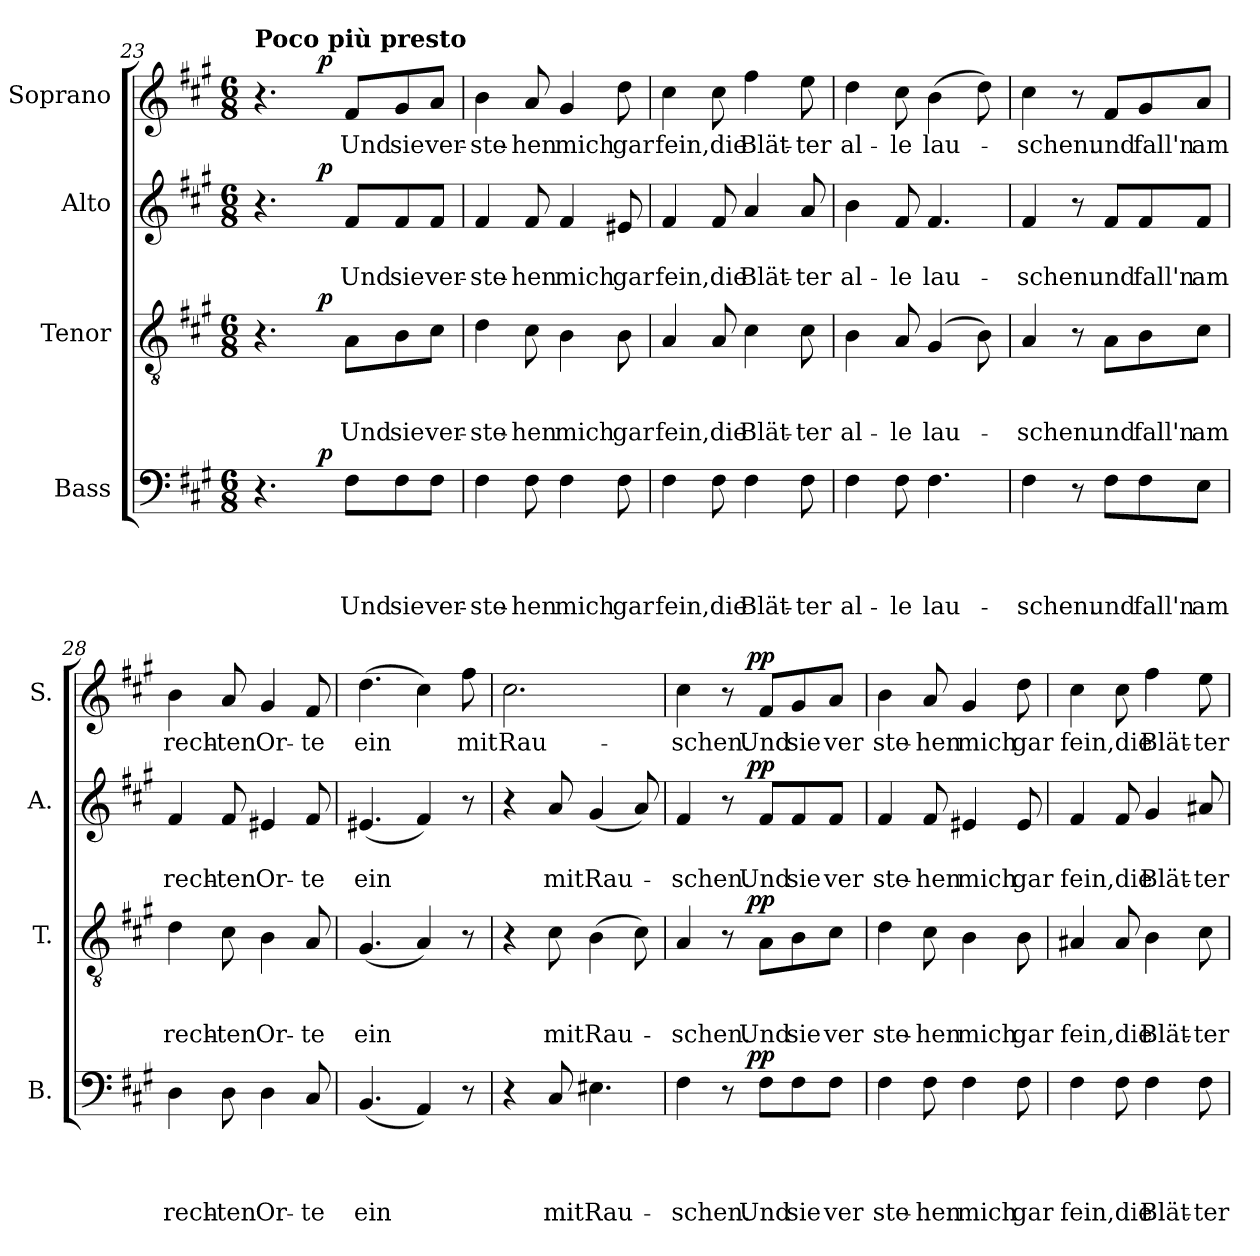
**kern	**text	**text	**text	**text	**dynam	**kern	**text	**text	**text	**dynam	**kern	**text	**text	**dynam	**kern	**text	**dynam
*part4	*part4	*part4	*part4	*part4	*part4	*part3	*part3	*part3	*part3	*part3	*part2	*part2	*part2	*part2	*part1	*part1	*part1
*staff4	*staff4	*staff4	*staff4	*staff4	*staff4	*staff3	*staff3	*staff3	*staff3	*staff3	*staff2	*staff2	*staff2	*staff2	*staff1	*staff1	*staff1
*I"Bass	*	*	*	*	*	*I"Tenor	*	*	*	*	*I"Alto	*	*	*	*I"Soprano	*	*
*I'B.	*	*	*	*	*	*I'T.	*	*	*	*	*I'A.	*	*	*	*I'S.	*	*
*clefF4	*	*	*	*	*	*clefGv2	*	*	*	*	*clefG2	*	*	*	*clefG2	*	*
*k[f#c#g#]	*	*	*	*	*	*k[f#c#g#]	*	*	*	*	*k[f#c#g#]	*	*	*	*k[f#c#g#]	*	*
*A:	*	*	*	*	*	*A:	*	*	*	*	*A:	*	*	*	*A:	*	*
*M6/8	*	*	*	*	*	*M6/8	*	*	*	*	*M6/8	*	*	*	*M6/8	*	*
=23	=23	=23	=23	=23	=23	=23	=23	=23	=23	=23	=23	=23	=23	=23	=23	=23	=23
*^	*	*	*	*	*	*^	*	*	*	*	*^	*	*	*	*^	*	*
!	!	!	!	!	!	!	!	!	!	!	!	!	!	!	!	!	!	!LO:TX:a:B:t=Poco più presto	!	!	!
4.r	4ryy	.	.	.	.	.	4.r	4ryy	.	.	.	.	4.r	4ryy	.	.	.	4.r	4ryy	.	.
.	32ryy	.	.	.	.	.	.	32ryy	.	.	.	.	.	32ryy	.	.	.	.	32ryy	.	.
!	!	!	!	!	!	!LO:DY:a	!	!	!	!	!	!LO:DY:a	!	!	!	!	!LO:DY:a	!	!	!	!LO:DY:a
.	4...ryy	.	.	.	.	p	.	4...ryy	.	.	.	p	.	4...ryy	.	.	p	.	4...ryy	.	p
!	!	!	!	!	!LO:LY:b	!	!	!	!	!	!LO:LY:b	!	!	!	!	!LO:LY:b	!	!	!	!LO:LY:b	!
8F#\L	.	.	.	.	Und	.	8A\L	.	.	.	Und	.	8f#/L	.	.	Und	.	8f#/L	.	Und	.
!	!	!	!	!	!LO:LY:b	!	!	!	!	!	!LO:LY:b	!	!	!	!	!LO:LY:b	!	!	!	!LO:LY:b	!
8F#\	.	.	.	.	sie	.	8B\	.	.	.	sie	.	8f#/	.	.	sie	.	8g#/	.	sie	.
!	!	!	!	!	!LO:LY:b	!	!	!	!	!	!LO:LY:b	!	!	!	!	!LO:LY:b	!	!	!	!LO:LY:b	!
8F#\J	.	.	.	.	ver-	.	8c#\J	.	.	.	ver-	.	8f#/J	.	.	ver-	.	8a/J	.	ver-	.
=24	=24	=24	=24	=24	=24	=24	=24	=24	=24	=24	=24	=24	=24	=24	=24	=24	=24	=24	=24	=24	=24
!	!	!	!	!	!LO:LY:b	!	!	!	!	!	!LO:LY:b	!	!	!	!	!LO:LY:b	!	!	!	!LO:LY:b	!
*v	*v	*	*	*	*	*	*	*	*	*	*	*	*v	*v	*	*	*	*v	*v	*	*
*	*	*	*	*	*	*v	*v	*	*	*	*	*	*	*	*	*	*	*
4F#\	.	.	.	-ste-	.	4d\	.	.	-ste-	.	4f#/	.	-ste-	.	4b\	-ste-	.
!	!	!	!	!LO:LY:b:rj	!	!	!	!	!LO:LY:b:rj	!	!	!	!LO:LY:b:rj	!	!	!LO:LY:b:rj	!
8F#\	.	.	.	-hen	.	8c#\	.	.	-hen	.	8f#/	.	-hen	.	8a/	-hen	.
!	!	!	!	!LO:LY:b	!	!	!	!	!LO:LY:b	!	!	!	!LO:LY:b	!	!	!LO:LY:b	!
4F#\	.	.	.	mich	.	4B\	.	.	mich	.	4f#/	.	mich	.	4g#/	mich	.
!	!	!	!	!LO:LY:b	!	!	!	!	!LO:LY:b	!	!	!	!LO:LY:b	!	!	!LO:LY:b	!
8F#\	.	.	.	gar	.	8B\	.	.	gar	.	8e#X/	.	gar	.	8dd\	gar	.
=25	=25	=25	=25	=25	=25	=25	=25	=25	=25	=25	=25	=25	=25	=25	=25	=25	=25
!	!	!	!	!LO:LY:b	!	!	!	!	!LO:LY:b	!	!	!	!LO:LY:b	!	!	!LO:LY:b	!
4F#\	.	.	.	fein,die	.	4A/	.	.	fein,die	.	4f#/	.	fein,die	.	4cc#\	fein,die	.
8F#\	.	.	.	.	.	8A/	.	.	.	.	8f#/	.	.	.	8cc#\	.	.
!	!	!	!	!LO:LY:b	!	!	!	!	!LO:LY:b	!	!	!	!LO:LY:b	!	!	!LO:LY:b	!
4F#\	.	.	.	Blät-	.	4c#\	.	.	Blät-	.	4a/	.	Blät-	.	4ff#\	Blät-	.
!	!	!	!	!LO:LY:b:rj	!	!	!	!	!LO:LY:b:rj	!	!	!	!LO:LY:b:rj	!	!	!LO:LY:b:rj	!
8F#\	.	.	.	-ter	.	8c#\	.	.	-ter	.	8a/	.	-ter	.	8ee\	-ter	.
!!LO:LB:g=z
=26	=26	=26	=26	=26	=26	=26	=26	=26	=26	=26	=26	=26	=26	=26	=26	=26	=26
!	!	!	!	!LO:LY:b	!	!	!	!	!LO:LY:b	!	!	!	!LO:LY:b	!	!	!LO:LY:b	!
4F#\	.	.	.	al-	.	4B\	.	.	al-	.	4b\	.	al-	.	4dd\	al-	.
!	!	!	!	!LO:LY:b	!	!	!	!	!LO:LY:b	!	!	!	!LO:LY:b	!	!	!LO:LY:b	!
8F#\	.	.	.	-le	.	8A/	.	.	-le	.	8f#/	.	-le	.	8cc#\	-le	.
!	!	!	!	!LO:LY:b	!	!	!	!	!LO:LY:b	!	!	!	!LO:LY:b	!	!	!LO:LY:b	!
4.F#\	.	.	.	lau-	.	(4G#/	.	.	lau-	.	4.f#/	.	lau-	.	(>4b\	lau-	.
.	.	.	.	.	.	8B\)	.	.	.	.	.	.	.	.	8dd\)	.	.
=27	=27	=27	=27	=27	=27	=27	=27	=27	=27	=27	=27	=27	=27	=27	=27	=27	=27
!	!	!	!	!LO:LY:b	!	!	!	!	!LO:LY:b	!	!	!	!LO:LY:b	!	!	!LO:LY:b	!
4F#\	.	.	.	-schen.	.	4A/	.	.	-schen.	.	4f#/	.	-schen.	.	4cc#\	-schen.	.
8r	.	.	.	.	.	8r	.	.	.	.	8r	.	.	.	8r	.	.
!	!	!	!	!LO:LY:b	!	!	!	!	!LO:LY:b	!	!	!	!LO:LY:b	!	!	!LO:LY:b	!
8F#\L	.	.	.	und	.	8A\L	.	.	und	.	8f#/L	.	und	.	8f#/L	und	.
!	!	!	!	!LO:LY:b	!	!	!	!	!LO:LY:b	!	!	!	!LO:LY:b	!	!	!LO:LY:b	!
8F#\	.	.	.	fall'n	.	8B\	.	.	fall'n	.	8f#/	.	fall'n	.	8g#/	fall'n	.
!	!	!	!	!LO:LY:b	!	!	!	!	!LO:LY:b	!	!	!	!LO:LY:b	!	!	!LO:LY:b	!
8E\J	.	.	.	am	.	8c#\J	.	.	am	.	8f#/J	.	am	.	8a/J	am	.
=28	=28	=28	=28	=28	=28	=28	=28	=28	=28	=28	=28	=28	=28	=28	=28	=28	=28
!	!	!	!	!LO:LY:b	!	!	!	!	!LO:LY:b	!	!	!	!LO:LY:b	!	!	!LO:LY:b	!
4D\	.	.	.	rech-	.	4d\	.	.	rech-	.	4f#/	.	rech-	.	4b\	rech-	.
!	!	!	!	!LO:LY:b:rj	!	!	!	!	!LO:LY:b:rj	!	!	!	!LO:LY:b:rj	!	!	!LO:LY:b:rj	!
8D\	.	.	.	-ten	.	8c#\	.	.	-ten	.	8f#/	.	-ten	.	8a/	-ten	.
!	!	!	!	!LO:LY:b	!	!	!	!	!LO:LY:b	!	!	!	!LO:LY:b	!	!	!LO:LY:b	!
4D\	.	.	.	Or-	.	4B\	.	.	Or-	.	4e#X/	.	Or-	.	4g#/	Or-	.
!	!	!	!	!LO:LY:b	!	!	!	!	!LO:LY:b	!	!	!	!LO:LY:b	!	!	!LO:LY:b	!
8C#/	.	.	.	-te	.	8A/	.	.	-te	.	8f#/	.	-te	.	8f#/	-te	.
=29	=29	=29	=29	=29	=29	=29	=29	=29	=29	=29	=29	=29	=29	=29	=29	=29	=29
!	!	!	!	!LO:LY:b	!	!	!	!	!LO:LY:b	!	!	!	!LO:LY:b	!	!	!LO:LY:b	!
(<4.BB/	.	.	.	ein	.	(<4.G#/	.	.	ein	.	(<4.e#X/	.	ein	.	(>4.dd\	ein	.
4AA/)	.	.	.	.	.	4A/)	.	.	.	.	4f#/)	.	.	.	4cc#\)	.	.
!	!	!	!	!	!	!	!	!	!	!	!	!	!	!	!	!LO:LY:b	!
8r	.	.	.	.	.	8r	.	.	.	.	8r	.	.	.	8ff#\	mit	.
=30	=30	=30	=30	=30	=30	=30	=30	=30	=30	=30	=30	=30	=30	=30	=30	=30	=30
!	!	!	!	!	!	!	!	!	!	!	!	!	!	!	!	!LO:LY:b	!
4r	.	.	.	.	.	4r	.	.	.	.	4r	.	.	.	2.cc#\	Rau-	.
!	!	!	!	!LO:LY:b	!	!	!	!	!LO:LY:b	!	!	!	!LO:LY:b	!	!	!	!
8C#/	.	.	.	mit	.	8c#\	.	.	mit	.	8a/	.	mit	.	.	.	.
!	!	!	!	!LO:LY:b	!	!	!	!	!LO:LY:b	!	!	!	!LO:LY:b	!	!	!	!
4.E#X\	.	.	.	Rau-	.	(>4B\	.	.	Rau-	.	(<4g#/	.	Rau-	.	.	.	.
.	.	.	.	.	.	8c#\)	.	.	.	.	8a/)	.	.	.	.	.	.
=31	=31	=31	=31	=31	=31	=31	=31	=31	=31	=31	=31	=31	=31	=31	=31	=31	=31
!	!	!	!	!LO:LY:b	!	!	!	!	!LO:LY:b	!	!	!	!LO:LY:b	!	!	!LO:LY:b	!
*^	*	*	*	*	*	*^	*	*	*	*	*^	*	*	*	*^	*	*
4F#\	4ryy	.	.	.	-schen.	.	4A/	4ryy	.	.	-schen.	.	4f#/	4ryy	.	-schen.	.	4cc#\	4ryy	-schen.	.
8r	16.ryy	.	.	.	.	.	8r	16.ryy	.	.	.	.	8r	16.ryy	.	.	.	8r	16.ryy	.	.
!	!	!	!	!	!	!LO:DY:a	!	!	!	!	!	!LO:DY:a	!	!	!	!	!LO:DY:a	!	!	!	!LO:DY:a
.	4ryy	.	.	.	.	pp	.	4ryy	.	.	.	pp	.	4ryy	.	.	pp	.	4ryy	.	pp
!	!	!	!	!	!LO:LY:b	!	!	!	!	!	!LO:LY:b	!	!	!	!	!LO:LY:b	!	!	!	!LO:LY:b	!
8F#\L	.	.	.	.	Und	.	8A\L	.	.	.	Und	.	8f#/L	.	.	Und	.	8f#/L	.	Und	.
!	!	!	!	!	!LO:LY:b	!	!	!	!	!	!LO:LY:b	!	!	!	!	!LO:LY:b	!	!	!	!LO:LY:b	!
8F#\	.	.	.	.	sie	.	8B\	.	.	.	sie	.	8f#/	.	.	sie	.	8g#/	.	sie	.
.	8ryy	.	.	.	.	.	.	8ryy	.	.	.	.	.	8ryy	.	.	.	.	8ryy	.	.
!	!	!	!	!	!LO:LY:b	!	!	!	!	!	!LO:LY:b	!	!	!	!	!LO:LY:b	!	!	!	!LO:LY:b	!
8F#\J	.	.	.	.	ver	.	8c#\J	.	.	.	ver	.	8f#/J	.	.	ver	.	8a/J	.	ver	.
.	32ryy	.	.	.	.	.	.	32ryy	.	.	.	.	.	32ryy	.	.	.	.	32ryy	.	.
!!LO:PB:g=z
=32	=32	=32	=32	=32	=32	=32	=32	=32	=32	=32	=32	=32	=32	=32	=32	=32	=32	=32	=32	=32	=32
!	!	!	!	!	!LO:LY:b	!	!	!	!	!	!LO:LY:b	!	!	!	!	!LO:LY:b	!	!	!	!LO:LY:b	!
*v	*v	*	*	*	*	*	*	*	*	*	*	*	*v	*v	*	*	*	*v	*v	*	*
*	*	*	*	*	*	*v	*v	*	*	*	*	*	*	*	*	*	*	*
4F#\	.	.	.	ste-	.	4d\	.	.	ste-	.	4f#/	.	ste-	.	4b\	ste-	.
!	!	!	!	!LO:LY:b:rj	!	!	!	!	!LO:LY:b:rj	!	!	!	!LO:LY:b:rj	!	!	!LO:LY:b:rj	!
8F#\	.	.	.	-hen	.	8c#\	.	.	-hen	.	8f#/	.	-hen	.	8a/	-hen	.
!	!	!	!	!LO:LY:b	!	!	!	!	!LO:LY:b	!	!	!	!LO:LY:b	!	!	!LO:LY:b	!
4F#\	.	.	.	mich	.	4B\	.	.	mich	.	4e#X/	.	mich	.	4g#/	mich	.
!	!	!	!	!LO:LY:b	!	!	!	!	!LO:LY:b	!	!	!	!LO:LY:b	!	!	!LO:LY:b	!
8F#\	.	.	.	gar	.	8B\	.	.	gar	.	8e#/	.	gar	.	8dd\	gar	.
=33	=33	=33	=33	=33	=33	=33	=33	=33	=33	=33	=33	=33	=33	=33	=33	=33	=33
!	!	!	!	!LO:LY:b	!	!	!	!	!LO:LY:b	!	!	!	!LO:LY:b	!	!	!LO:LY:b	!
4F#\	.	.	.	fein,die	.	4A#X/	.	.	fein,die	.	4f#/	.	fein,die	.	4cc#\	fein,die	.
8F#\	.	.	.	.	.	8A#/	.	.	.	.	8f#/	.	.	.	8cc#\	.	.
!	!	!	!	!LO:LY:b	!	!	!	!	!LO:LY:b	!	!	!	!LO:LY:b	!	!	!LO:LY:b	!
4F#\	.	.	.	Blät-	.	4B\	.	.	Blät-	.	4g#/	.	Blät-	.	4ff#\	Blät-	.
!	!	!	!	!LO:LY:b:rj	!	!	!	!	!LO:LY:b:rj	!	!	!	!LO:LY:b:rj	!	!	!LO:LY:b:rj	!
8F#\	.	.	.	-ter	.	8c#\	.	.	-ter	.	8a#X/	.	-ter	.	8ee\	-ter	.
=	=	=	=	=	=	=	=	=	=	=	=	=	=	=	=	=	=
*-	*-	*-	*-	*-	*-	*-	*-	*-	*-	*-	*-	*-	*-	*-	*-	*-	*-
